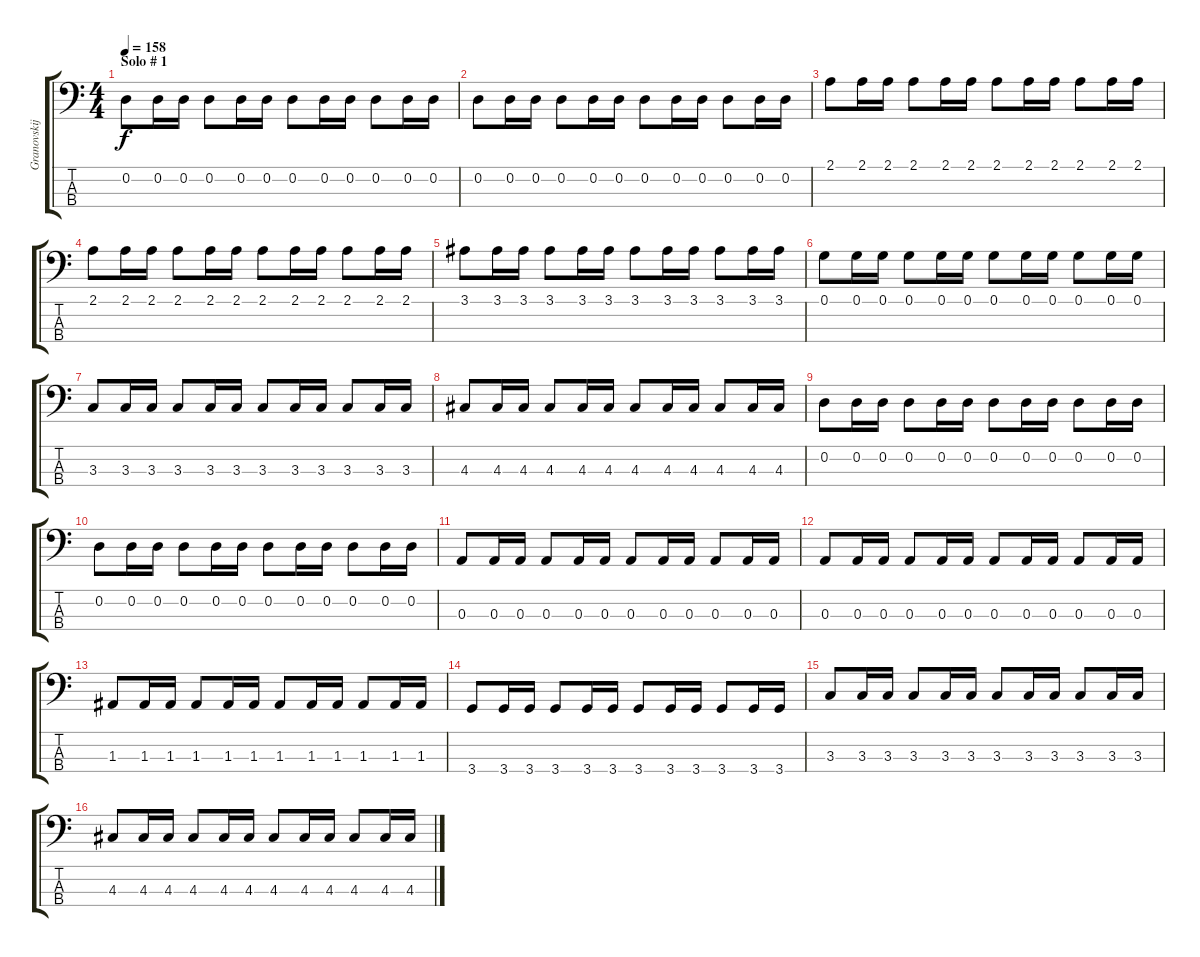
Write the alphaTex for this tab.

\track ("Granovskij" "Granovskij") {instrument electricbasspick}
\staff {score tabs}
\tuning (G2 D2 A1 E1) {hide}
\ts (4 4)
\section ("" "Solo # 1")
\tempo 158
\clef f4
\ks c
0.2.8{dy f volume 14} 0.2.16 0.2.16 0.2.8 0.2.16 0.2.16 0.2.8 0.2.16 0.2.16 0.2.8 0.2.16 0.2.16 |
0.2.8 0.2.16 0.2.16 0.2.8 0.2.16 0.2.16 0.2.8 0.2.16 0.2.16 0.2.8 0.2.16 0.2.16 |
2.1.8 2.1.16 2.1.16 2.1.8 2.1.16 2.1.16 2.1.8 2.1.16 2.1.16 2.1.8 2.1.16 2.1.16 |
2.1.8 2.1.16 2.1.16 2.1.8 2.1.16 2.1.16 2.1.8 2.1.16 2.1.16 2.1.8 2.1.16 2.1.16 |
3.1.8 3.1.16 3.1.16 3.1.8 3.1.16 3.1.16 3.1.8 3.1.16 3.1.16 3.1.8 3.1.16 3.1.16 |
0.1.8 0.1.16 0.1.16 0.1.8 0.1.16 0.1.16 0.1.8 0.1.16 0.1.16 0.1.8 0.1.16 0.1.16 |
3.3.8 3.3.16 3.3.16 3.3.8 3.3.16 3.3.16 3.3.8 3.3.16 3.3.16 3.3.8 3.3.16 3.3.16 |
4.3.8 4.3.16 4.3.16 4.3.8 4.3.16 4.3.16 4.3.8 4.3.16 4.3.16 4.3.8 4.3.16 4.3.16 |
0.2.8 0.2.16 0.2.16 0.2.8 0.2.16 0.2.16 0.2.8 0.2.16 0.2.16 0.2.8 0.2.16 0.2.16 |
0.2.8 0.2.16 0.2.16 0.2.8 0.2.16 0.2.16 0.2.8 0.2.16 0.2.16 0.2.8 0.2.16 0.2.16 |
0.3.8 0.3.16 0.3.16 0.3.8 0.3.16 0.3.16 0.3.8 0.3.16 0.3.16 0.3.8 0.3.16 0.3.16 |
0.3.8 0.3.16 0.3.16 0.3.8 0.3.16 0.3.16 0.3.8 0.3.16 0.3.16 0.3.8 0.3.16 0.3.16 |
1.3.8 1.3.16 1.3.16 1.3.8 1.3.16 1.3.16 1.3.8 1.3.16 1.3.16 1.3.8 1.3.16 1.3.16 |
3.4.8 3.4.16 3.4.16 3.4.8 3.4.16 3.4.16 3.4.8 3.4.16 3.4.16 3.4.8 3.4.16 3.4.16 |
3.3.8 3.3.16 3.3.16 3.3.8 3.3.16 3.3.16 3.3.8 3.3.16 3.3.16 3.3.8 3.3.16 3.3.16 |
4.3.8 4.3.16 4.3.16 4.3.8 4.3.16 4.3.16 4.3.8 4.3.16 4.3.16 4.3.8 4.3.16 4.3.16
